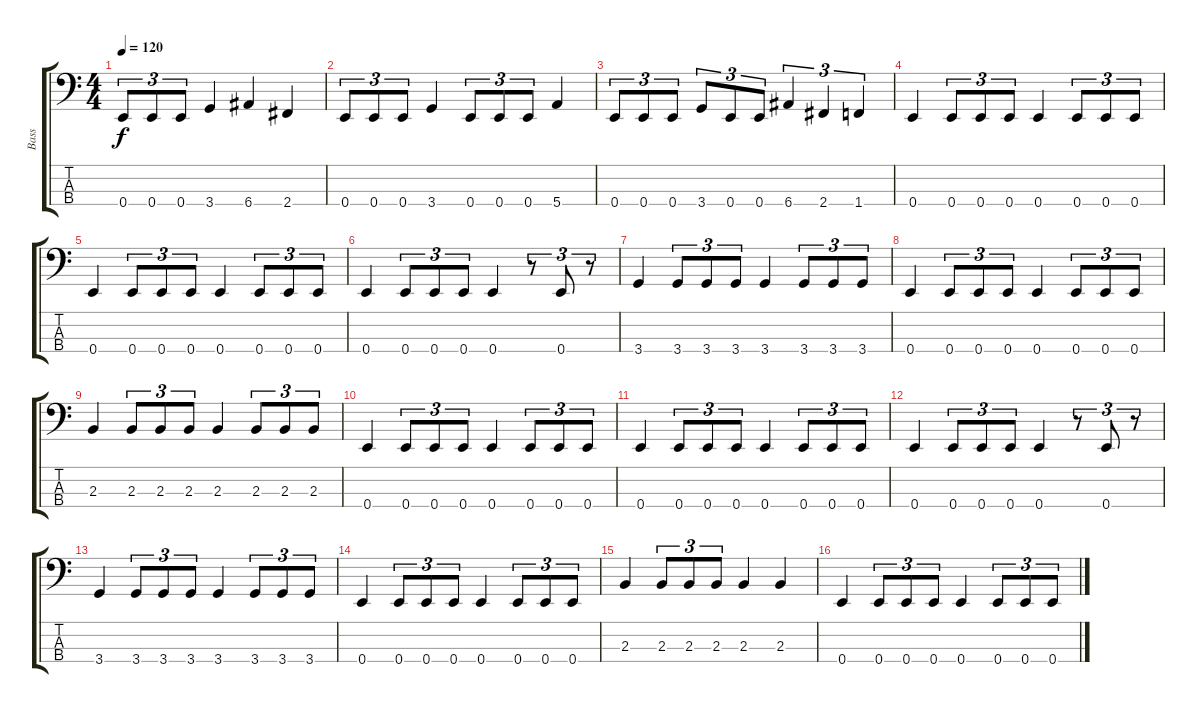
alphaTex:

\track ("Bass" "Bass") {instrument electricbassfinger}
\staff {score tabs}
\tuning (G2 D2 A1 E1) {hide}
\ts (4 4)
\tempo 120
\clef f4
\ks c
0.4.8{tu (3 2) dy f} 0.4.8{tu (3 2)} 0.4.8{tu (3 2)} 3.4.4 6.4.4 2.4.4 |
0.4.8{tu (3 2)} 0.4.8{tu (3 2)} 0.4.8{tu (3 2)} 3.4.4 0.4.8{tu (3 2)} 0.4.8{tu (3 2)} 0.4.8{tu (3 2)} 5.4.4 |
0.4.8{tu (3 2)} 0.4.8{tu (3 2)} 0.4.8{tu (3 2)} 3.4.8{tu (3 2)} 0.4.8{tu (3 2)} 0.4.8{tu (3 2)} 6.4.4{tu (3 2)} 2.4.4{tu (3 2)} 1.4.4{tu (3 2)} |
0.4.4 0.4.8{tu (3 2)} 0.4.8{tu (3 2)} 0.4.8{tu (3 2)} 0.4.4 0.4.8{tu (3 2)} 0.4.8{tu (3 2)} 0.4.8{tu (3 2)} |
0.4.4 0.4.8{tu (3 2)} 0.4.8{tu (3 2)} 0.4.8{tu (3 2)} 0.4.4 0.4.8{tu (3 2)} 0.4.8{tu (3 2)} 0.4.8{tu (3 2)} |
0.4.4 0.4.8{tu (3 2)} 0.4.8{tu (3 2)} 0.4.8{tu (3 2)} 0.4.4 r.8{tu (3 2)} 0.4.8{tu (3 2)} r.8{tu (3 2)} |
3.4.4 3.4.8{tu (3 2)} 3.4.8{tu (3 2)} 3.4.8{tu (3 2)} 3.4.4 3.4.8{tu (3 2)} 3.4.8{tu (3 2)} 3.4.8{tu (3 2)} |
0.4.4 0.4.8{tu (3 2)} 0.4.8{tu (3 2)} 0.4.8{tu (3 2)} 0.4.4 0.4.8{tu (3 2)} 0.4.8{tu (3 2)} 0.4.8{tu (3 2)} |
2.3.4 2.3.8{tu (3 2)} 2.3.8{tu (3 2)} 2.3.8{tu (3 2)} 2.3.4 2.3.8{tu (3 2)} 2.3.8{tu (3 2)} 2.3.8{tu (3 2)} |
0.4.4 0.4.8{tu (3 2)} 0.4.8{tu (3 2)} 0.4.8{tu (3 2)} 0.4.4 0.4.8{tu (3 2)} 0.4.8{tu (3 2)} 0.4.8{tu (3 2)} |
0.4.4 0.4.8{tu (3 2)} 0.4.8{tu (3 2)} 0.4.8{tu (3 2)} 0.4.4 0.4.8{tu (3 2)} 0.4.8{tu (3 2)} 0.4.8{tu (3 2)} |
0.4.4 0.4.8{tu (3 2)} 0.4.8{tu (3 2)} 0.4.8{tu (3 2)} 0.4.4 r.8{tu (3 2)} 0.4.8{tu (3 2)} r.8{tu (3 2)} |
3.4.4 3.4.8{tu (3 2)} 3.4.8{tu (3 2)} 3.4.8{tu (3 2)} 3.4.4 3.4.8{tu (3 2)} 3.4.8{tu (3 2)} 3.4.8{tu (3 2)} |
0.4.4 0.4.8{tu (3 2)} 0.4.8{tu (3 2)} 0.4.8{tu (3 2)} 0.4.4 0.4.8{tu (3 2)} 0.4.8{tu (3 2)} 0.4.8{tu (3 2)} |
2.3.4 2.3.8{tu (3 2)} 2.3.8{tu (3 2)} 2.3.8{tu (3 2)} 2.3.4 2.3.4 |
0.4.4 0.4.8{tu (3 2)} 0.4.8{tu (3 2)} 0.4.8{tu (3 2)} 0.4.4 0.4.8{tu (3 2)} 0.4.8{tu (3 2)} 0.4.8{tu (3 2)}
